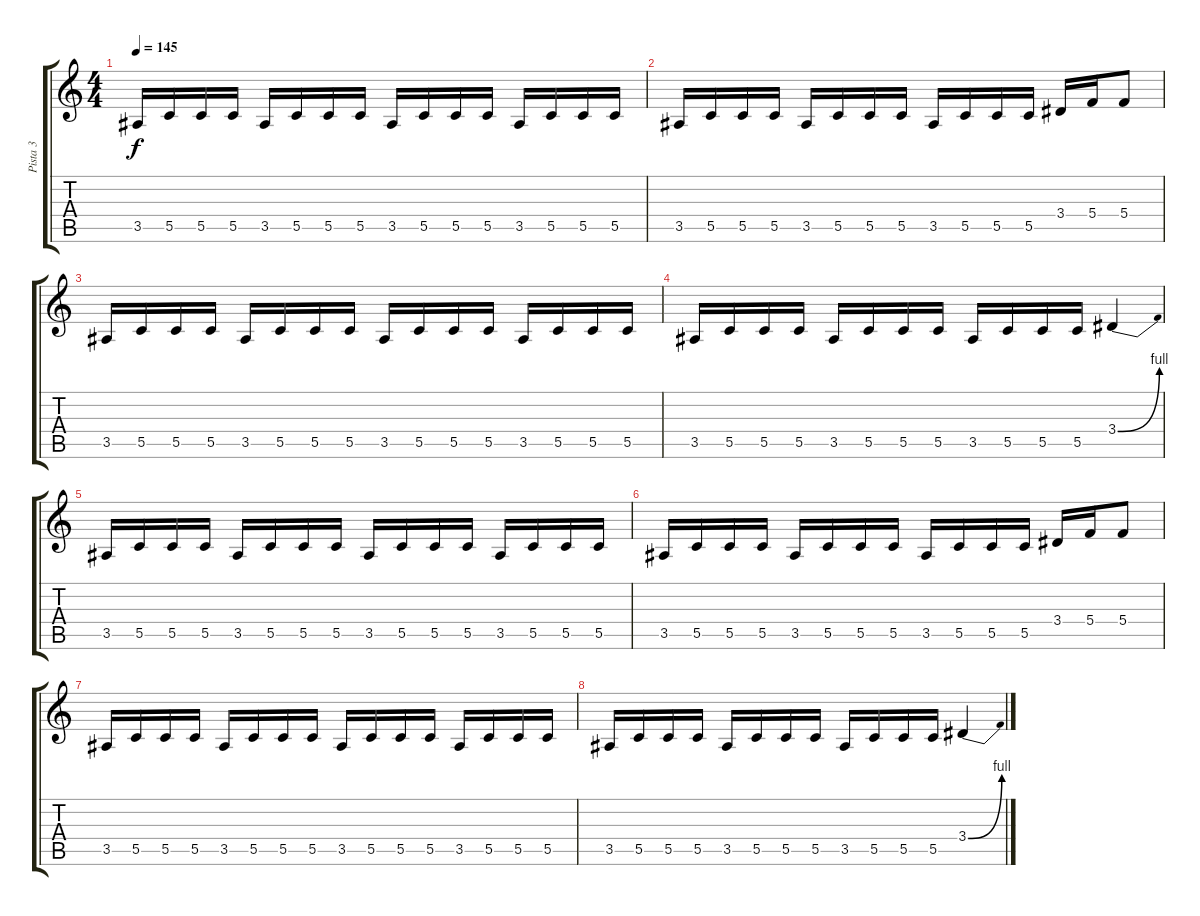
\track ("Pista 3" "Pista 3") {instrument distortionguitar}
\staff {score tabs}
\tuning (D4 A3 F3 C3 G2 C2) {hide}
\ts (4 4)
\tempo 145
\clef g2
\ks c
3.5.16{dy f} 5.5.16 5.5.16 5.5.16 3.5.16 5.5.16 5.5.16 5.5.16 3.5.16 5.5.16 5.5.16 5.5.16 3.5.16 5.5.16 5.5.16 5.5.16 |
3.5.16 5.5.16 5.5.16 5.5.16 3.5.16 5.5.16 5.5.16 5.5.16 3.5.16 5.5.16 5.5.16 5.5.16 3.4.16 5.4.16 5.4.8 |
3.5.16 5.5.16 5.5.16 5.5.16 3.5.16 5.5.16 5.5.16 5.5.16 3.5.16 5.5.16 5.5.16 5.5.16 3.5.16 5.5.16 5.5.16 5.5.16 |
3.5.16 5.5.16 5.5.16 5.5.16 3.5.16 5.5.16 5.5.16 5.5.16 3.5.16 5.5.16 5.5.16 5.5.16 3.4{be (bend 0 0 60 4)}.4 |
3.5.16 5.5.16 5.5.16 5.5.16 3.5.16 5.5.16 5.5.16 5.5.16 3.5.16 5.5.16 5.5.16 5.5.16 3.5.16 5.5.16 5.5.16 5.5.16 |
3.5.16 5.5.16 5.5.16 5.5.16 3.5.16 5.5.16 5.5.16 5.5.16 3.5.16 5.5.16 5.5.16 5.5.16 3.4.16 5.4.16 5.4.8 |
3.5.16 5.5.16 5.5.16 5.5.16 3.5.16 5.5.16 5.5.16 5.5.16 3.5.16 5.5.16 5.5.16 5.5.16 3.5.16 5.5.16 5.5.16 5.5.16 |
3.5.16 5.5.16 5.5.16 5.5.16 3.5.16 5.5.16 5.5.16 5.5.16 3.5.16 5.5.16 5.5.16 5.5.16 3.4{be (bend 0 0 60 4)}.4
